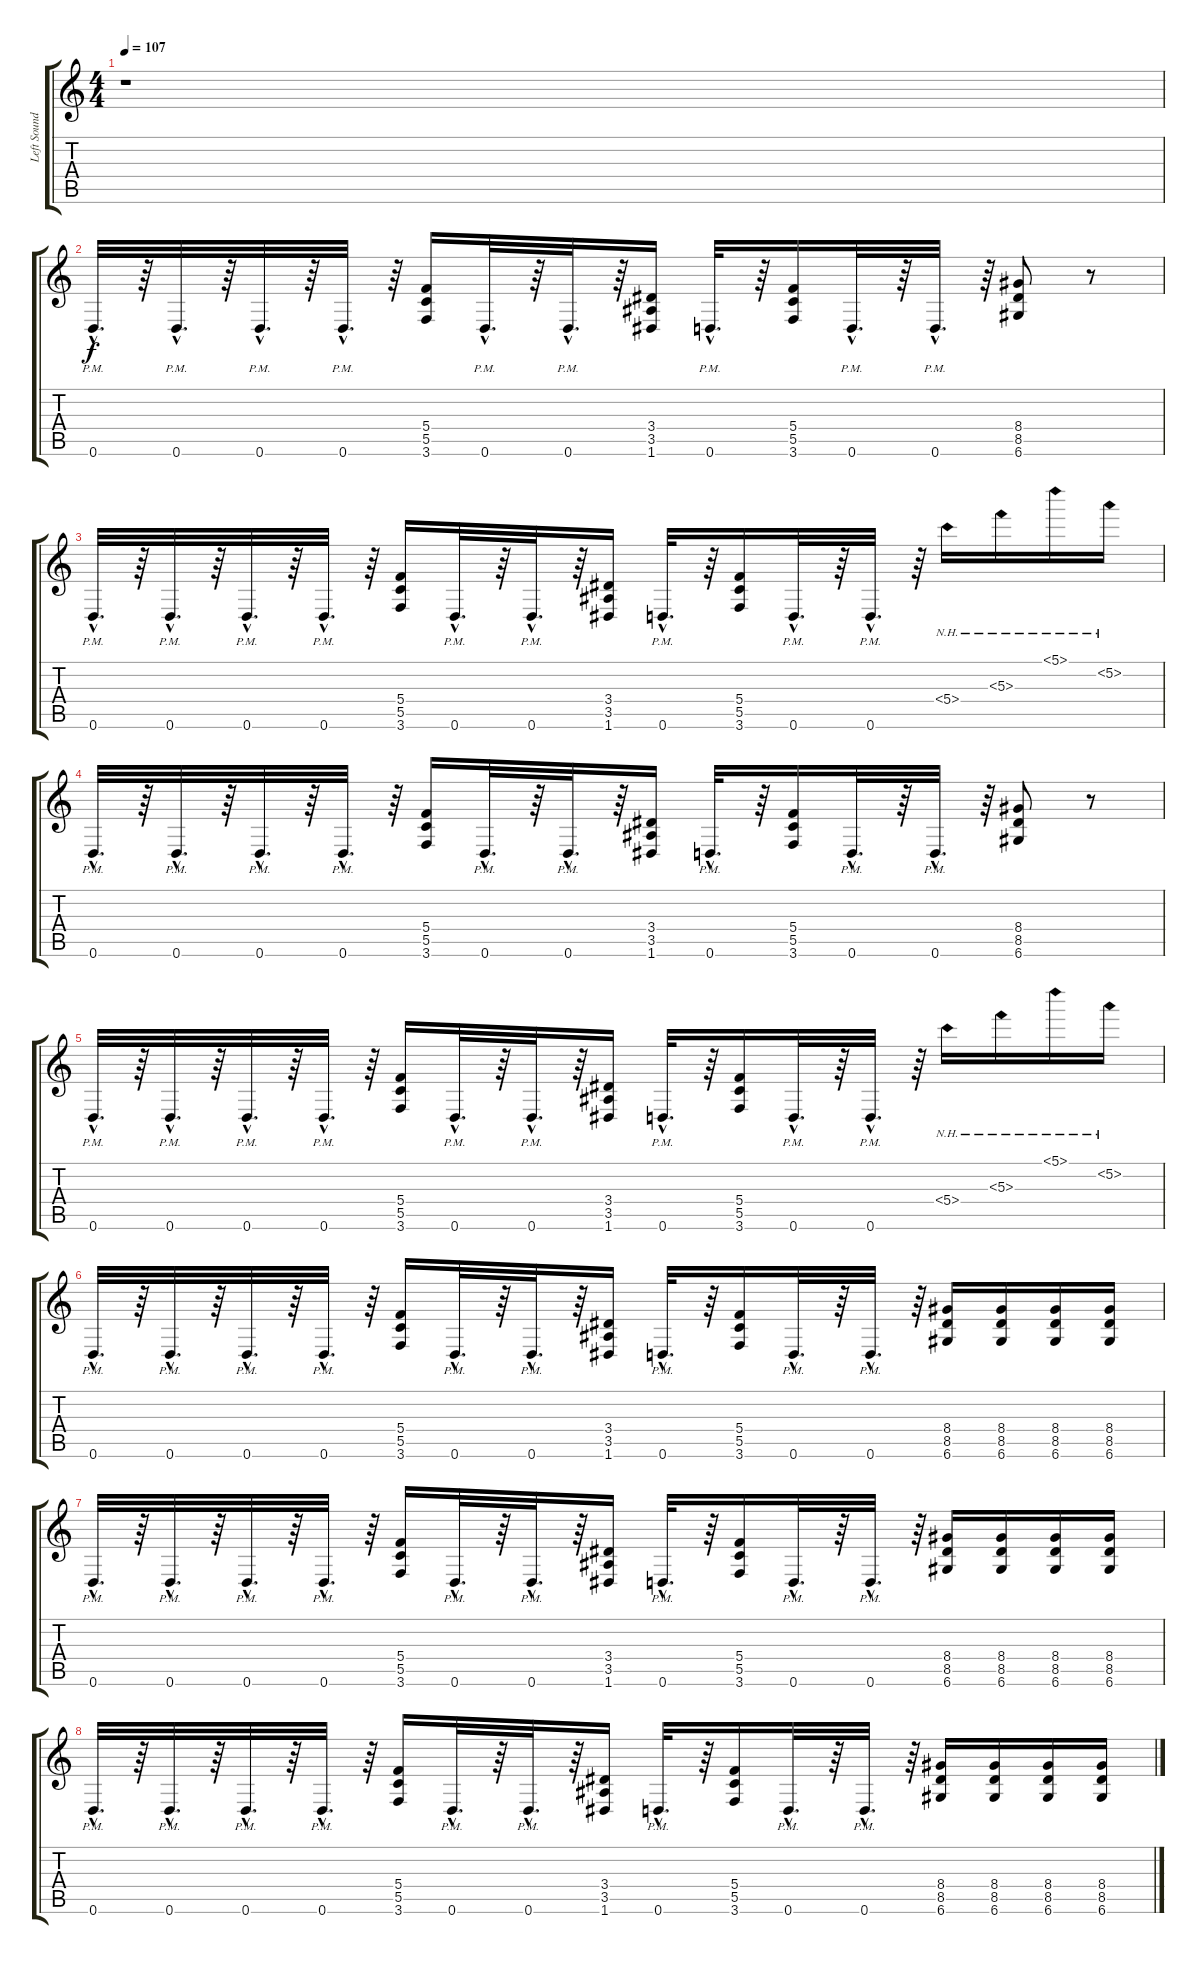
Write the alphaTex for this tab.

\track ("Left Sound" "Left Sound") {instrument distortionguitar}
\staff {score tabs}
\tuning (D4 A3 F3 C3 G2 D2) {hide}
\ts (4 4)
\tempo 107
\clef g2
\ks c
r.1{dy f} |
0.6{hac pm}.32{d} r.64 0.6{hac pm}.32{d} r.64 0.6{hac pm}.32{d} r.64 0.6{hac pm}.32{d} r.64 (5.4 5.5 3.6).16 0.6{hac pm}.32{d} r.64 0.6{hac pm}.32{d} r.64 (3.4 3.5 1.6).16 0.6{hac pm}.32{d} r.64 (5.4 5.5 3.6).16 0.6{hac pm}.32{d} r.64 0.6{hac pm}.32{d} r.64 (8.4 8.5 6.6).8 r.8 |
0.6{hac pm}.32{d} r.64 0.6{hac pm}.32{d} r.64 0.6{hac pm}.32{d} r.64 0.6{hac pm}.32{d} r.64 (5.4 5.5 3.6).16 0.6{hac pm}.32{d} r.64 0.6{hac pm}.32{d} r.64 (3.4 3.5 1.6).16 0.6{hac pm}.32{d} r.64 (5.4 5.5 3.6).16 0.6{hac pm}.32{d} r.64 0.6{hac pm}.32{d} r.64 5.4{nh}.16 5.3{nh}.16 5.1{nh}.16 5.2{nh}.16 |
0.6{hac pm}.32{d} r.64 0.6{hac pm}.32{d} r.64 0.6{hac pm}.32{d} r.64 0.6{hac pm}.32{d} r.64 (5.4 5.5 3.6).16 0.6{hac pm}.32{d} r.64 0.6{hac pm}.32{d} r.64 (3.4 3.5 1.6).16 0.6{hac pm}.32{d} r.64 (5.4 5.5 3.6).16 0.6{hac pm}.32{d} r.64 0.6{hac pm}.32{d} r.64 (8.4 8.5 6.6).8 r.8 |
0.6{hac pm}.32{d} r.64 0.6{hac pm}.32{d} r.64 0.6{hac pm}.32{d} r.64 0.6{hac pm}.32{d} r.64 (5.4 5.5 3.6).16 0.6{hac pm}.32{d} r.64 0.6{hac pm}.32{d} r.64 (3.4 3.5 1.6).16 0.6{hac pm}.32{d} r.64 (5.4 5.5 3.6).16 0.6{hac pm}.32{d} r.64 0.6{hac pm}.32{d} r.64 5.4{nh}.16 5.3{nh}.16 5.1{nh}.16 5.2{nh}.16 |
0.6{hac pm}.32{d} r.64 0.6{hac pm}.32{d} r.64 0.6{hac pm}.32{d} r.64 0.6{hac pm}.32{d} r.64 (5.4 5.5 3.6).16 0.6{hac pm}.32{d} r.64 0.6{hac pm}.32{d} r.64 (3.4 3.5 1.6).16 0.6{hac pm}.32{d} r.64 (5.4 5.5 3.6).16 0.6{hac pm}.32{d} r.64 0.6{hac pm}.32{d} r.64 (8.4 8.5 6.6).16 (8.4 8.5 6.6).16 (8.4 8.5 6.6).16 (8.4 8.5 6.6).16 |
0.6{hac pm}.32{d} r.64 0.6{hac pm}.32{d} r.64 0.6{hac pm}.32{d} r.64 0.6{hac pm}.32{d} r.64 (5.4 5.5 3.6).16 0.6{hac pm}.32{d} r.64 0.6{hac pm}.32{d} r.64 (3.4 3.5 1.6).16 0.6{hac pm}.32{d} r.64 (5.4 5.5 3.6).16 0.6{hac pm}.32{d} r.64 0.6{hac pm}.32{d} r.64 (8.4 8.5 6.6).16 (8.4 8.5 6.6).16 (8.4 8.5 6.6).16 (8.4 8.5 6.6).16 |
0.6{hac pm}.32{d} r.64 0.6{hac pm}.32{d} r.64 0.6{hac pm}.32{d} r.64 0.6{hac pm}.32{d} r.64 (5.4 5.5 3.6).16 0.6{hac pm}.32{d} r.64 0.6{hac pm}.32{d} r.64 (3.4 3.5 1.6).16 0.6{hac pm}.32{d} r.64 (5.4 5.5 3.6).16 0.6{hac pm}.32{d} r.64 0.6{hac pm}.32{d} r.64 (8.4 8.5 6.6).16 (8.4 8.5 6.6).16 (8.4 8.5 6.6).16 (8.4 8.5 6.6).16
